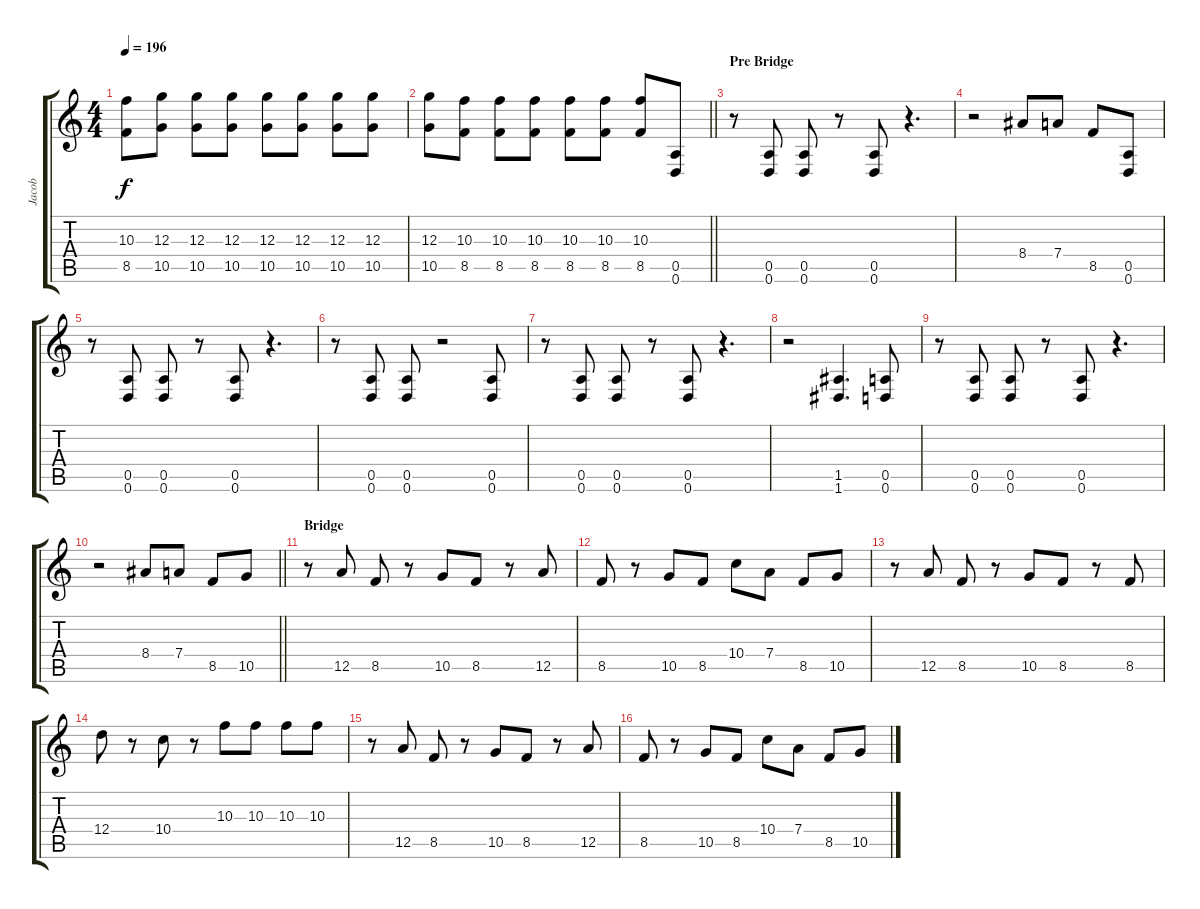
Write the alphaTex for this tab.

\track ("Jacob" "Jacob") {instrument distortionguitar}
\staff {score tabs}
\tuning (E4 B3 G3 D3 A2 D2) {hide}
\ts (4 4)
\tempo 196
\clef g2
\ks aminor
(10.3 8.5).8{dy f} (12.3 10.5).8 (12.3 10.5).8 (12.3 10.5).8 (12.3 10.5).8 (12.3 10.5).8 (12.3 10.5).8 (12.3 10.5).8 |
\barLineRight lightlight
(12.3 10.5).8 (10.3 8.5).8 (10.3 8.5).8 (10.3 8.5).8 (10.3 8.5).8 (10.3 8.5).8 (10.3 8.5).8 (0.5 0.6).8 |
\section ("" "Pre Bridge")
r.8 (0.5 0.6).8 (0.5 0.6).8 r.8 (0.5 0.6).8 r.4{d} |
r.2 8.4.8 7.4.8 8.5.8 (0.5 0.6).8 |
r.8 (0.5 0.6).8 (0.5 0.6).8 r.8 (0.5 0.6).8 r.4{d} |
r.8 (0.5 0.6).8 (0.5 0.6).8 r.2 (0.5 0.6).8 |
r.8 (0.5 0.6).8 (0.5 0.6).8 r.8 (0.5 0.6).8 r.4{d} |
r.2 (1.5 1.6).4{d} (0.5 0.6).8 |
r.8 (0.5 0.6).8 (0.5 0.6).8 r.8 (0.5 0.6).8 r.4{d} |
\barLineRight lightlight
r.2 8.4.8 7.4.8 8.5.8 10.5.8 |
\section ("" "Bridge")
r.8 12.5.8 8.5.8 r.8 10.5.8 8.5.8 r.8 12.5.8 |
8.5.8 r.8 10.5.8 8.5.8 10.4.8 7.4.8 8.5.8 10.5.8 |
r.8 12.5.8 8.5.8 r.8 10.5.8 8.5.8 r.8 8.5.8 |
12.4.8 r.8 10.4.8 r.8 10.3.8 10.3.8 10.3.8 10.3.8 |
r.8 12.5.8 8.5.8 r.8 10.5.8 8.5.8 r.8 12.5.8 |
8.5.8 r.8 10.5.8 8.5.8 10.4.8 7.4.8 8.5.8 10.5.8
